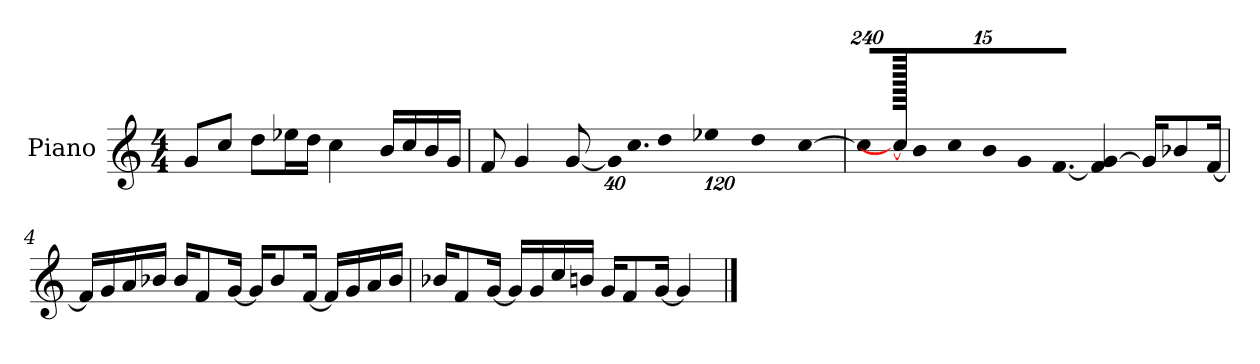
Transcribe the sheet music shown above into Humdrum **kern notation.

**kern
*part1
*staff1
*I"Piano
*I'P-no
*clefG2
*k[]
*M4/4
*MM90
=1
8g/L
8cc/J
8dd\L
16ee-X\L
16dd\JJ
4cc\
16b/LL
16cc/
16b/
16g/JJ
=2
8f/
4g/
[8g/
*Xbrackettup
!LO:N:vis=32
640%23g\KLL]
!LO:N:vis=16.
960%103cc\J
!LO:N:vis=8
960%137dd\
!LO:N:vis=16
1920%137ee-X\L
!LO:N:vis=32
640%23dd\K
[384%41cc\J
=3
!LO:N:vis=8
960%137cc/L]
1920cc\_
!LO:N:vis=16
1920%137b/L
!LO:N:vis=16
1920%137cc/
!LO:N:vis=16
1920%137b/
!LO:N:vis=32
640%23g/K
!LO:N:vis=16.
[960%103f/JJ
4f/] [4g/
16g/KL]
8b-X/
[16f/Jk
!!LO:LB:g=z
=4
16f/LL]
16g/
16a/
16b-X/JJ
16b-/KL
8f/
[16g/Jk
16g/KL]
8b-/
[16f/Jk
16f/LL]
16g/
16a/
16b-/JJ
=5
16b-X/KL
8f/
[16g/Jk
16g/LL]
16g/
16cc/
16bn/JJ
16g/KL
8f/
[16g/Jk
4g/]
==
*-
